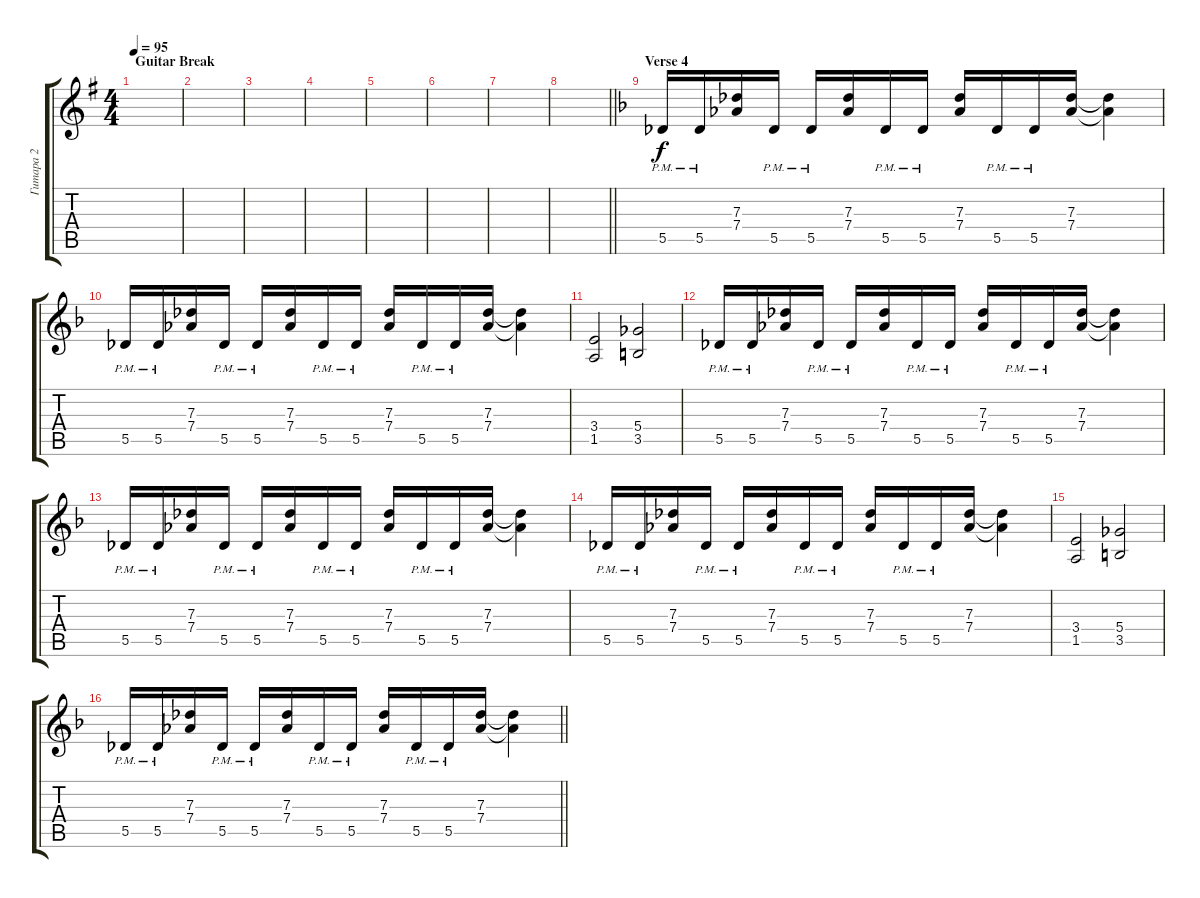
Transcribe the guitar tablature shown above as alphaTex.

\track ("Гитара 2" "Гитара 2") {instrument distortionguitar}
\staff {score tabs}
\tuning (Eb4 Bb3 Gb3 Db3 Ab2 Eb2) {hide}
\ts (4 4)
\section ("" "Guitar Break")
\tempo 95
\clef g2
\ks eminor
|
|
|
|
|
|
|
\barLineRight lightlight
|
\section ("" "Verse 4")
\ks dminor
5.5{pm}.16 5.5{pm}.16 (7.3 7.4).16 5.5{pm}.16 5.5{pm}.16 (7.3 7.4).16 5.5{pm}.16 5.5{pm}.16 (7.3 7.4).16 5.5{pm}.16 5.5{pm}.16 (7.3 7.4).16 (7.3{t} 7.4{t}).4 |
5.5{pm}.16 5.5{pm}.16 (7.3 7.4).16 5.5{pm}.16 5.5{pm}.16 (7.3 7.4).16 5.5{pm}.16 5.5{pm}.16 (7.3 7.4).16 5.5{pm}.16 5.5{pm}.16 (7.3 7.4).16 (7.3{t} 7.4{t}).4 |
(3.4 1.5).2 (5.4 3.5).2 |
5.5{pm}.16 5.5{pm}.16 (7.3 7.4).16 5.5{pm}.16 5.5{pm}.16 (7.3 7.4).16 5.5{pm}.16 5.5{pm}.16 (7.3 7.4).16 5.5{pm}.16 5.5{pm}.16 (7.3 7.4).16 (7.3{t} 7.4{t}).4 |
5.5{pm}.16 5.5{pm}.16 (7.3 7.4).16 5.5{pm}.16 5.5{pm}.16 (7.3 7.4).16 5.5{pm}.16 5.5{pm}.16 (7.3 7.4).16 5.5{pm}.16 5.5{pm}.16 (7.3 7.4).16 (7.3{t} 7.4{t}).4 |
5.5{pm}.16 5.5{pm}.16 (7.3 7.4).16 5.5{pm}.16 5.5{pm}.16 (7.3 7.4).16 5.5{pm}.16 5.5{pm}.16 (7.3 7.4).16 5.5{pm}.16 5.5{pm}.16 (7.3 7.4).16 (7.3{t} 7.4{t}).4 |
(3.4 1.5).2 (5.4 3.5).2 |
\barLineRight lightlight
5.5{pm}.16 5.5{pm}.16 (7.3 7.4).16 5.5{pm}.16 5.5{pm}.16 (7.3 7.4).16 5.5{pm}.16 5.5{pm}.16 (7.3 7.4).16 5.5{pm}.16 5.5{pm}.16 (7.3 7.4).16 (7.3{t} 7.4{t}).4
